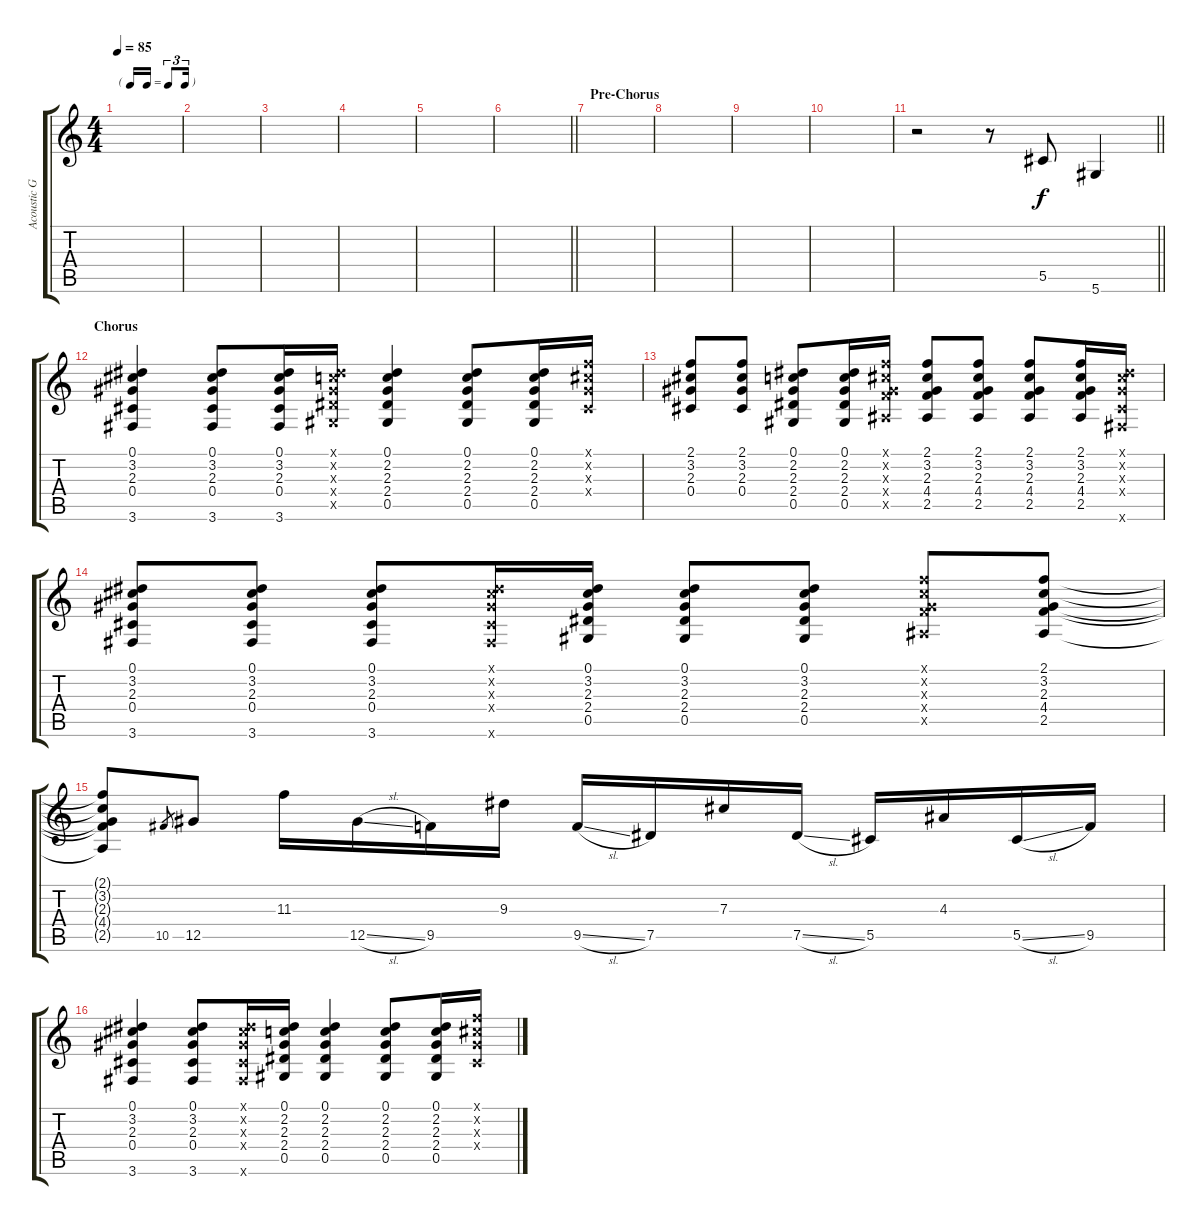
\track ("Acoustic Guitar (R)" "Acoustic G") {instrument acousticguitarsteel}
\staff {score tabs}
\tuning (Eb4 Bb3 Gb3 Db3 Ab2 Eb2) {hide}
\ts (4 4)
\tf triplet16th
\tempo 85
\clef g2
\ks c
|
|
|
|
|
\barLineRight lightlight
|
\section ("" "Pre-Chorus")
|
|
|
|
\barLineRight lightlight
r.2 r.8 5.5.8 5.6.4 |
\section ("" "Chorus")
(0.1 3.2 2.3 0.4 3.6).4 (0.1 3.2 2.3 0.4 3.6).8 (0.1 3.2 2.3 0.4 3.6).16 (0.1{x} 2.2{x} 2.3{x} 2.4{x} 0.5{x}).16 (0.1 2.2 2.3 2.4 0.5).4 (0.1 2.2 2.3 2.4 0.5).8 (0.1 2.2 2.3 2.4 0.5).16 (2.1{x} 3.2{x} 2.3{x} 0.4{x}).16 |
(2.1 3.2 2.3 0.4).8 (2.1 3.2 2.3 0.4).8 (0.1 2.2 2.3 2.4 0.5).8 (0.1 2.2 2.3 2.4 0.5).16 (2.1{x} 3.2{x} 2.3{x} 4.4{x} 2.5{x}).16 (2.1 3.2 2.3 4.4 2.5).8 (2.1 3.2 2.3 4.4 2.5).8 (2.1 3.2 2.3 4.4 2.5).8 (2.1 3.2 2.3 4.4 2.5).16 (0.1{x} 3.2{x} 2.3{x} 0.4{x} 3.6{x}).16 |
(0.1 3.2 2.3 0.4 3.6).8 (0.1 3.2 2.3 0.4 3.6).8 (0.1 3.2 2.3 0.4 3.6).8 (0.1{x} 3.2{x} 2.3{x} 0.4{x} 3.6{x}).16 (0.1 3.2 2.3 2.4 0.5).16 (0.1 3.2 2.3 2.4 0.5).8 (0.1 3.2 2.3 2.4 0.5).8 (2.1{x} 3.2{x} 2.3{x} 4.4{x} 2.5{x}).8 (2.1 3.2 2.3 4.4 2.5).8 |
(2.1{t} 3.2{t} 2.3{t} 4.4{t} 2.5{t}).8 10.5.8{gr} 12.5.8 11.3.16 12.5{sl}.16 9.5.16 9.3.16 9.5{sl}.16 7.5.16 7.3.16 7.5{sl}.16 5.5.16 4.3.16 5.5{sl}.16 9.5.16 |
(0.1 3.2 2.3 0.4 3.6).4 (0.1 3.2 2.3 0.4 3.6).8 (0.1{x} 3.2{x} 2.3{x} 0.4{x} 3.6{x}).16 (0.1 2.2 2.3 2.4 0.5).16 (0.1 2.2 2.3 2.4 0.5).4 (0.1 2.2 2.3 2.4 0.5).8 (0.1 2.2 2.3 2.4 0.5).16 (2.1{x} 3.2{x} 2.3{x} 0.4{x}).16
